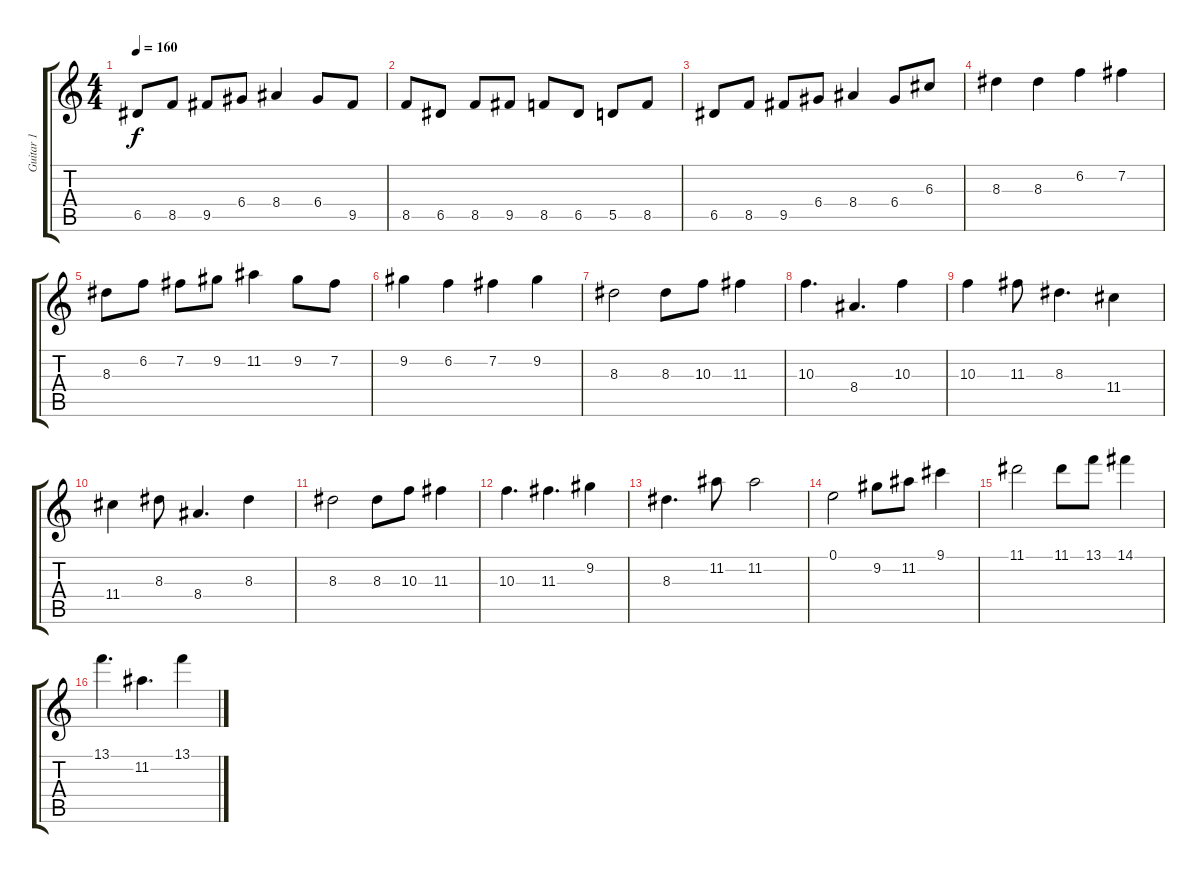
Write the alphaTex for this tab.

\track ("Guitar 1" "Guitar 1") {instrument overdrivenguitar}
\staff {score tabs}
\tuning (E4 B3 G3 D3 A2 E2) {hide}
\ts (4 4)
\tempo 160
\clef g2
\ks c
6.5.8{dy f} 8.5.8 9.5.8 6.4.8 8.4.4 6.4.8 9.5.8 |
8.5.8 6.5.8 8.5.8 9.5.8 8.5.8 6.5.8 5.5.8 8.5.8 |
6.5.8 8.5.8 9.5.8 6.4.8 8.4.4 6.4.8 6.3.8 |
8.3.4 8.3.4 6.2.4 7.2.4 |
8.3.8 6.2.8 7.2.8 9.2.8 11.2.4 9.2.8 7.2.8 |
9.2.4 6.2.4 7.2.4 9.2.4 |
8.3.2 8.3.8 10.3.8 11.3.4 |
10.3.4{d} 8.4.4{d} 10.3.4 |
10.3.4 11.3.8 8.3.4{d} 11.4.4 |
11.4.4 8.3.8 8.4.4{d} 8.3.4 |
8.3.2 8.3.8 10.3.8 11.3.4 |
10.3.4{d} 11.3.4{d} 9.2.4 |
8.3.4{d} 11.2.8 11.2.2 |
0.1.2 9.2.8 11.2.8 9.1.4 |
11.1.2 11.1.8 13.1.8 14.1.4 |
13.1.4{d} 11.2.4{d} 13.1.4
